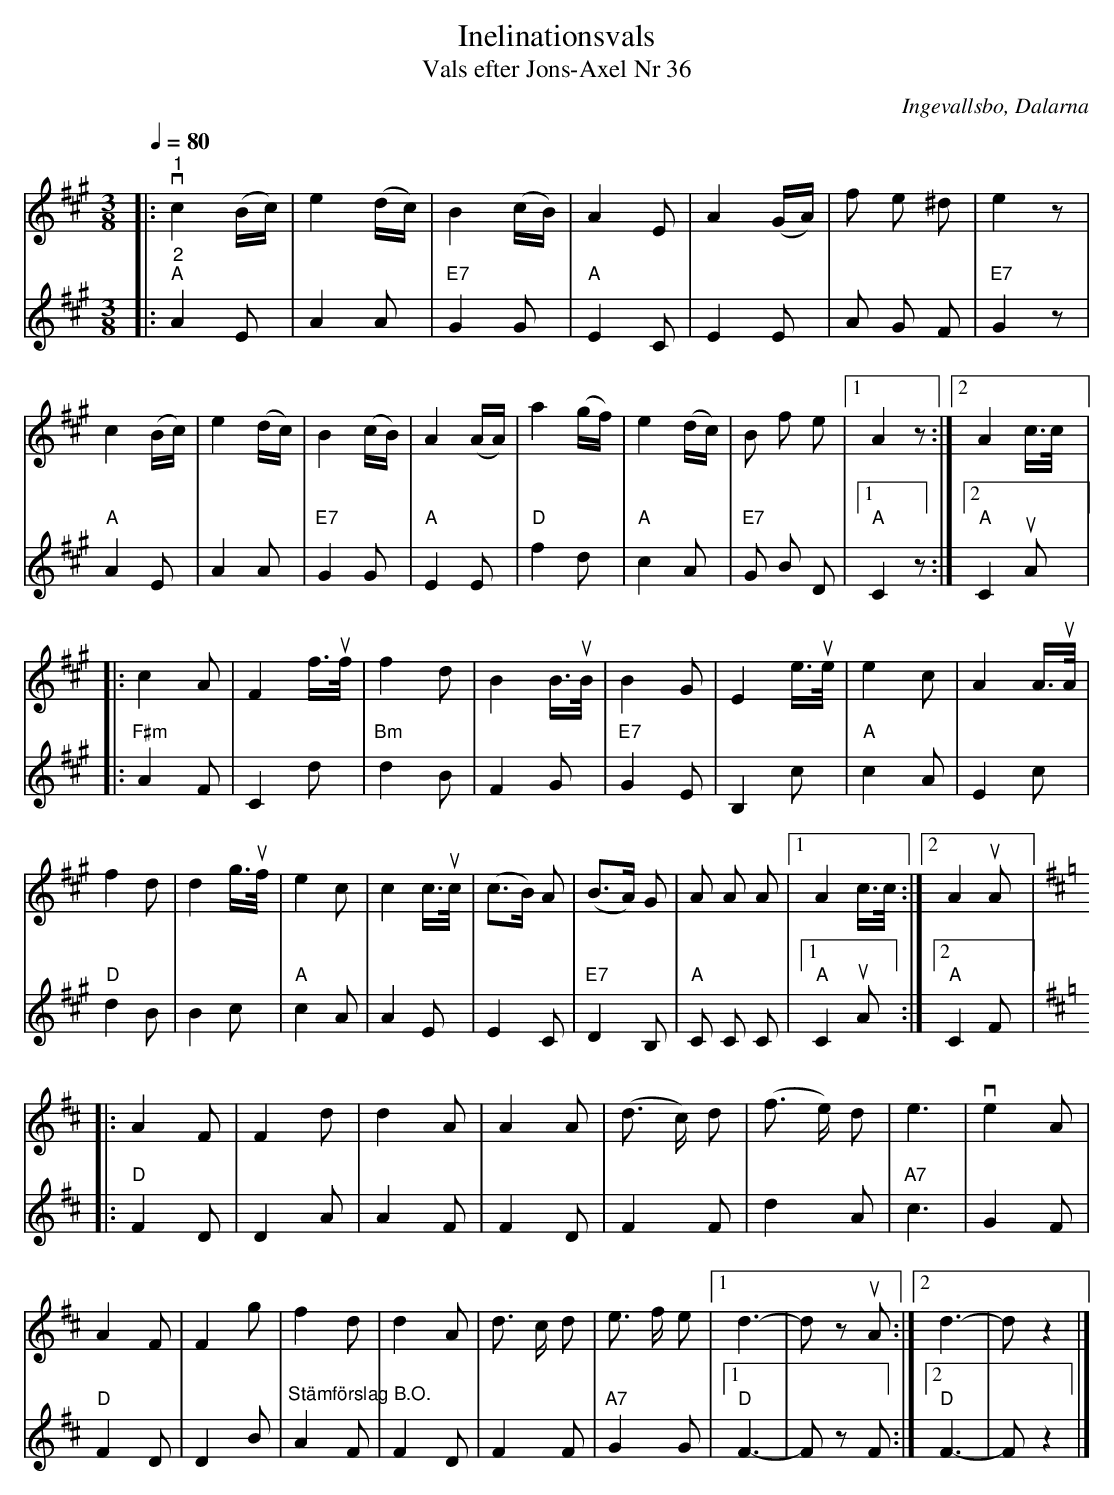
X:1
T:Inelinationsvals
T:Vals efter Jons-Axel Nr 36
O:Ingevallsbo, Dalarna
L:1/8
Q:1/4=80
M:3/8
K:A
V:1
|:"^1"v c2 (B/c/) | e2 (d/c/) | B2 (c/B/) | A2 E | A2 (G/A/) | f e ^d | e2 z |
c2 (B/c/) | e2 (d/c/) | B2 (c/B/) | A2 (A/A/) | a2 (g/f/) | e2 (d/c/) | B f e |1 A2 z :|2 A2 c/>c/ |:
c2 A | F2 f/>uf/ | f2 d | B2 B/>uB/ | B2 G | E2 e/>ue/ | e2 c | A2 A/>uA/ |
f2 d | d2 g/>uf/ | e2 c | c2 c/>uc/ | (c>B) A | (B>A) G | A A A |1 A2 c/>c/ :|2 A2u A |:
[K:D] A2 F | F2 d | d2 A | A2 A | (d3/2 c/) d | (f3/2 e/) d | e3 |v e2 A |
A2 F | F2 g | f2 d | d2 A | d3/2 c/ d | e3/2 f/ e |1 d3- | d zu A :|2 d3- | d z2 |]
V:2
|:"^2""A" A2 E | A2 A |"E7" G2 G |"A" E2 C | E2 E | A G F |"E7" G2 z |"A" A2 E | A2 A |
"E7" G2 G |"A" E2 E |"D" f2 d |"A" c2 A |"E7" G B D |1"A" C2 z :|2"A" C2u A |:
"F#m" A2 F | C2 d |"Bm" d2 B | F2 G |"E7" G2 E | B,2 c |"A" c2 A | E2 c |"D" d2 B | B2 c |"A" c2 A |
A2 E | E2 C |"E7" D2 B, |"A" C C C |1"A" C2u A :|2"A" C2 F |:
[K:D]"D" F2 D | D2 A | A2 F | F2 D | F2 F | d2 A | "A7" c3 | G2 F |
"D" F2 D | D2 B | "^Stämförslag B.O." A2 F | F2 D | F2 F |"A7" G2 G |1"D" F3- |  F z F :|2"D" F3- | F z2 |]
